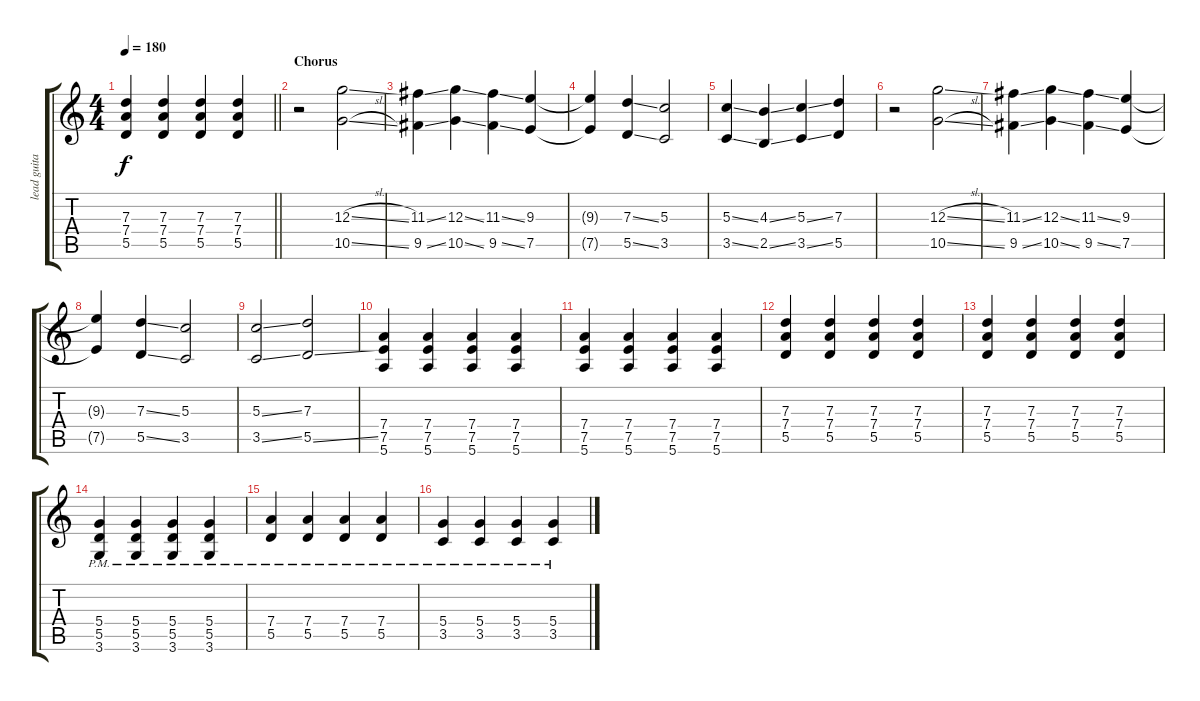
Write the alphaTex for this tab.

\track ("lead guitar" "lead guita") {instrument distortionguitar}
\staff {score tabs}
\tuning (E4 B3 G3 D3 A2 E2) {hide}
\ts (4 4)
\tempo 180
\clef g2
\barLineRight lightlight
\ks c
(7.3 7.4 5.5).4{dy f} (7.3 7.4 5.5).4 (7.3 7.4 5.5).4 (7.3 7.4 5.5).4 |
\section ("" "Chorus")
r.2 (12.3{sl} 10.5{sl}).2 |
(11.3{ss} 9.5{ss}).4 (12.3{ss} 10.5{ss}).4 (11.3{ss} 9.5{ss}).4 (9.3 7.5).4 |
(9.3{t} 7.5{t}).4 (7.3{ss} 5.5{ss}).4 (5.3 3.5).2 |
(5.3{ss} 3.5{ss}).4 (4.3{ss} 2.5{ss}).4 (5.3{ss} 3.5{ss}).4 (7.3 5.5).4 |
r.2 (12.3{sl} 10.5{sl}).2 |
(11.3{ss} 9.5{ss}).4 (12.3{ss} 10.5{ss}).4 (11.3{ss} 9.5{ss}).4 (9.3 7.5).4 |
(9.3{t} 7.5{t}).4 (7.3{ss} 5.5{ss}).4 (5.3 3.5).2 |
(5.3{ss} 3.5{ss}).2 (7.3 5.5{ss}).2 |
(7.4 7.5 5.6).4 (7.4 7.5 5.6).4 (7.4 7.5 5.6).4 (7.4 7.5 5.6).4 |
(7.4 7.5 5.6).4 (7.4 7.5 5.6).4 (7.4 7.5 5.6).4 (7.4 7.5 5.6).4 |
(7.3 7.4 5.5).4 (7.3 7.4 5.5).4 (7.3 7.4 5.5).4 (7.3 7.4 5.5).4 |
(7.3 7.4 5.5).4 (7.3 7.4 5.5).4 (7.3 7.4 5.5).4 (7.3 7.4 5.5).4 |
(5.4{pm} 5.5{pm} 3.6{pm}).4 (5.4{pm} 5.5{pm} 3.6{pm}).4 (5.4{pm} 5.5{pm} 3.6{pm}).4 (5.4{pm} 5.5{pm} 3.6{pm}).4 |
(7.4{pm} 5.5{pm}).4 (7.4{pm} 5.5{pm}).4 (7.4{pm} 5.5{pm}).4 (7.4{pm} 5.5{pm}).4 |
(5.4{pm} 3.5{pm}).4 (5.4{pm} 3.5{pm}).4 (5.4{pm} 3.5{pm}).4 (5.4{pm} 3.5{pm}).4
